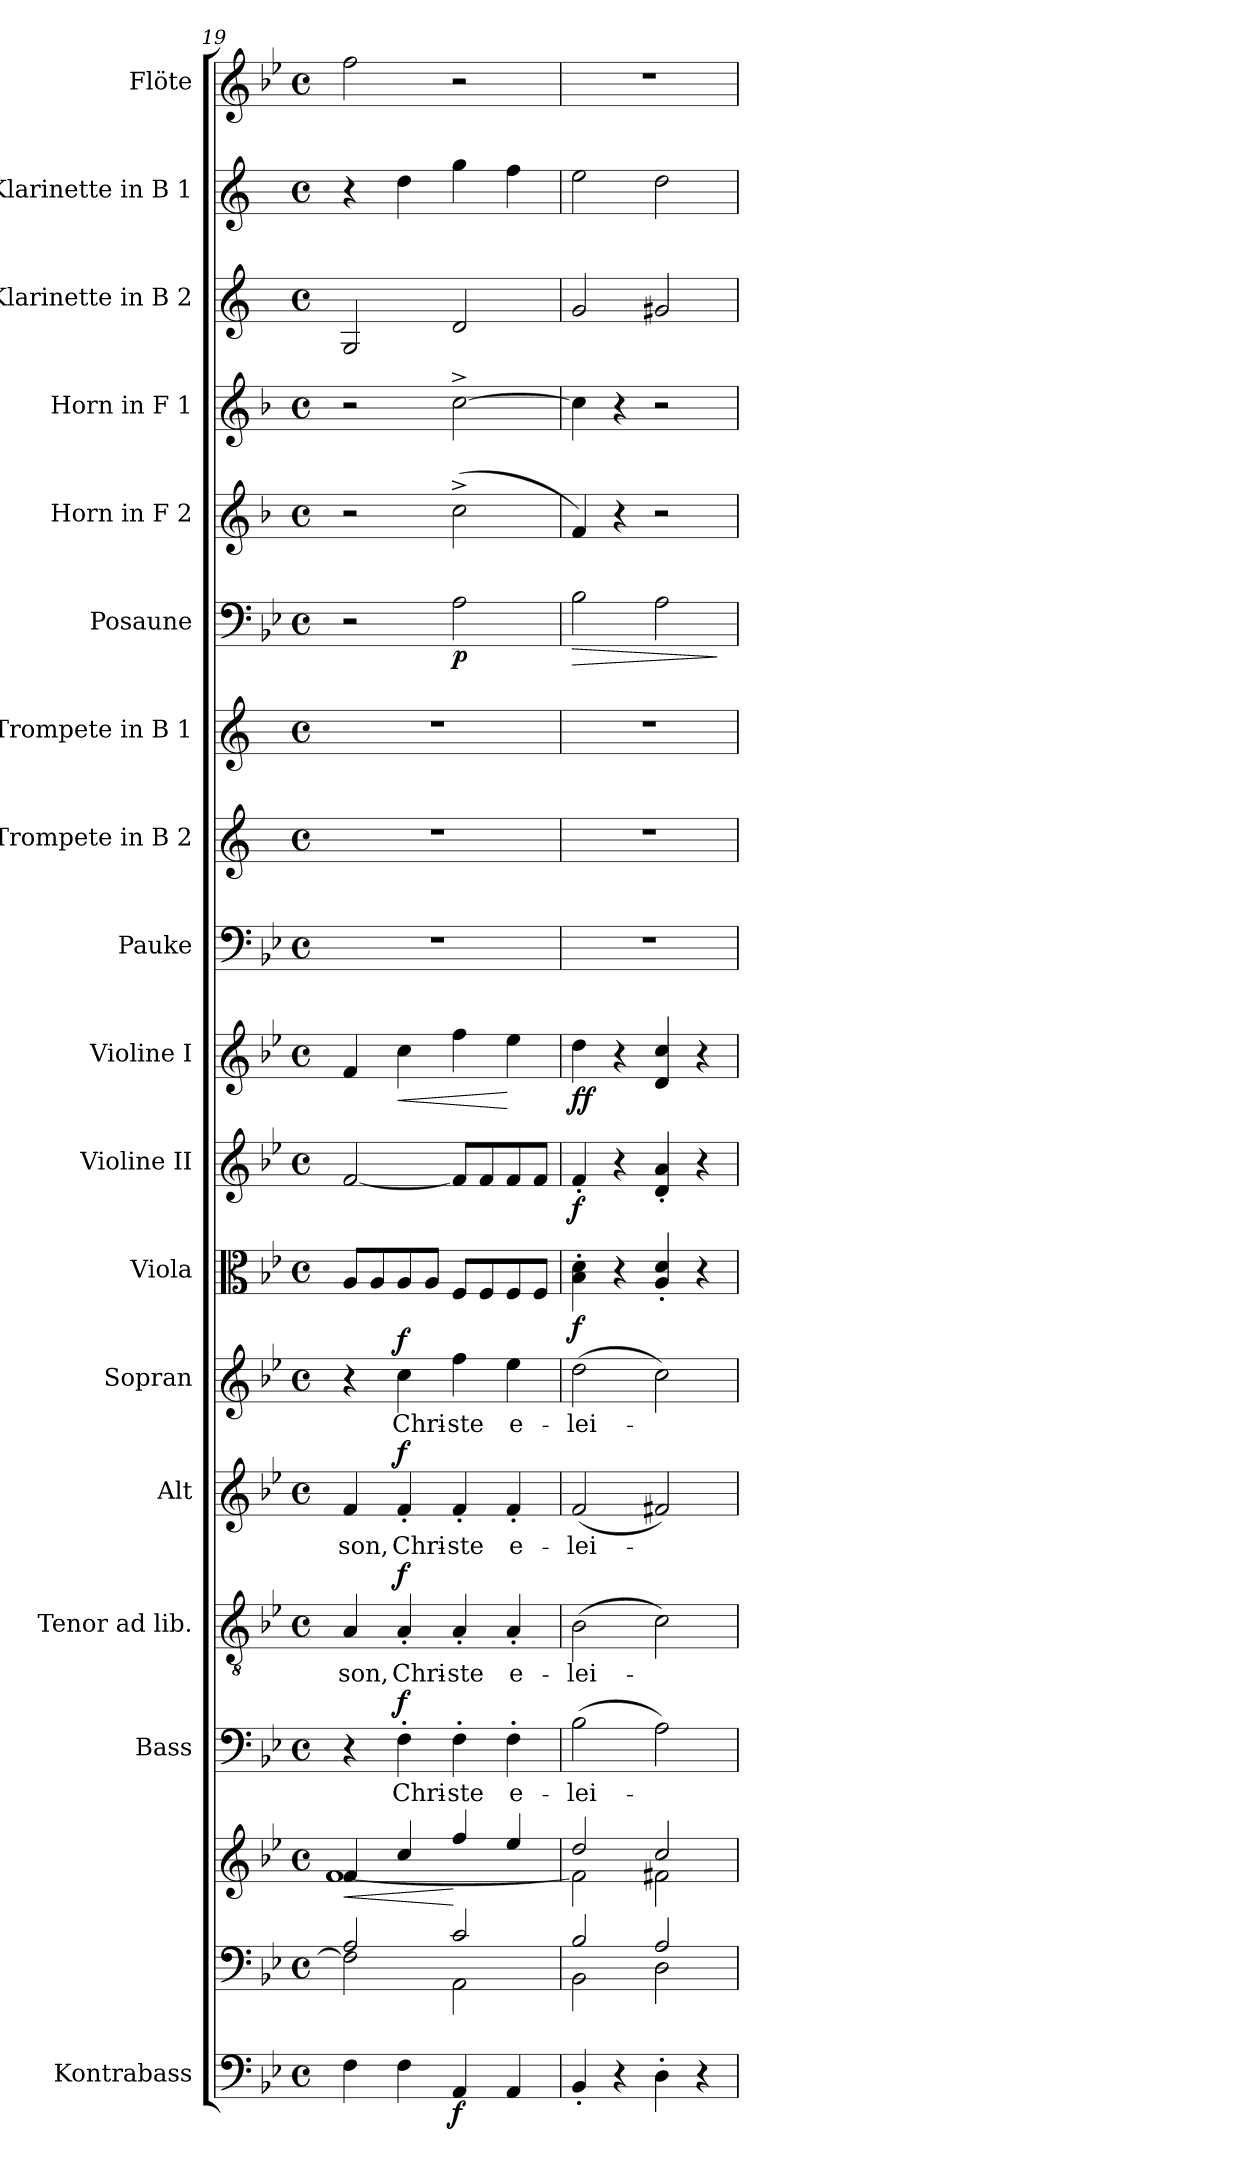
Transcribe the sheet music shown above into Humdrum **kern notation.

**kern	**dynam	**kern	**kern	**dynam	**kern	**text	**dynam	**kern	**text	**dynam	**kern	**text	**dynam	**kern	**text	**dynam	**kern	**dynam	**kern	**dynam	**kern	**dynam	**kern	**kern	**kern	**kern	**dynam	**kern	**kern	**kern	**kern	**kern
*part18	*part18	*part17	*part17	*part17	*part16	*part16	*part16	*part15	*part15	*part15	*part14	*part14	*part14	*part13	*part13	*part13	*part12	*part12	*part11	*part11	*part10	*part10	*part9	*part8	*part7	*part6	*part6	*part5	*part4	*part3	*part2	*part1
*staff19	*staff19	*staff18	*staff17	*staff17/18	*staff16	*staff16	*staff16	*staff15	*staff15	*staff15	*staff14	*staff14	*staff14	*staff13	*staff13	*staff13	*staff12	*staff12	*staff11	*staff11	*staff10	*staff10	*staff9	*staff8	*staff7	*staff6	*staff6	*staff5	*staff4	*staff3	*staff2	*staff1
*I"Kontrabass	*	*	*	*	*I"Bass	*	*	*I"Tenor ad lib.	*	*	*I"Alt	*	*	*I"Sopran	*	*	*I"Viola	*	*I"Violine II	*	*I"Violine I	*	*I"Pauke	*I"Trompete in B 2	*I"Trompete in B 1	*I"Posaune	*	*I"Horn in F 2	*I"Horn in F 1	*I"Klarinette in B 2	*I"Klarinette in B 1	*I"Flöte
*I'Kb.	*	*	*	*	*I'B	*	*	*I'T	*	*	*I'A	*	*	*I'S	*	*	*I'Vla.	*	*I'Vl. II	*	*I'Vl. I	*	*I'Pk.	*	*	*I'Pos.	*	*I'Hrn. 2	*I'Hrn. 1	*	*	*I'Fl.
*clefF4	*	*clefF4	*clefG2	*	*clefF4	*	*	*clefGv2	*	*	*clefG2	*	*	*clefG2	*	*	*clefC3	*	*clefG2	*	*clefG2	*	*clefF4	*clefG2	*clefG2	*clefF4	*	*clefG2	*clefG2	*clefG2	*clefG2	*clefG2
*ITrd7c12	*	*	*	*	*	*	*	*	*	*	*	*	*	*	*	*	*	*	*	*	*	*	*	*ITrd1c2	*ITrd1c2	*	*	*ITrd4c7	*ITrd4c7	*ITrd1c2	*ITrd1c2	*
*k[b-e-]	*	*k[b-e-]	*k[b-e-]	*	*k[b-e-]	*	*	*k[b-e-]	*	*	*k[b-e-]	*	*	*k[b-e-]	*	*	*k[b-e-]	*	*k[b-e-]	*	*k[b-e-]	*	*k[b-e-]	*k[b-e-]	*k[b-e-]	*k[b-e-]	*	*k[b-e-]	*k[b-e-]	*k[b-e-]	*k[b-e-]	*k[b-e-]
*B-:	*	*B-:	*B-:	*	*B-:	*	*	*B-:	*	*	*B-:	*	*	*B-:	*	*	*B-:	*	*B-:	*	*B-:	*	*B-:	*B-:	*B-:	*B-:	*	*B-:	*B-:	*B-:	*B-:	*B-:
*M4/4	*	*M4/4	*M4/4	*	*M4/4	*	*	*M4/4	*	*	*M4/4	*	*	*M4/4	*	*	*M4/4	*	*M4/4	*	*M4/4	*	*M4/4	*M4/4	*M4/4	*M4/4	*	*M4/4	*M4/4	*M4/4	*M4/4	*M4/4
*met(c)	*	*met(c)	*met(c)	*	*met(c)	*	*	*met(c)	*	*	*met(c)	*	*	*met(c)	*	*	*met(c)	*	*met(c)	*	*met(c)	*	*met(c)	*met(c)	*met(c)	*met(c)	*	*met(c)	*met(c)	*met(c)	*met(c)	*met(c)
=19	=19	=19	=19	=19	=19	=19	=19	=19	=19	=19	=19	=19	=19	=19	=19	=19	=19	=19	=19	=19	=19	=19	=19	=19	=19	=19	=19	=19	=19	=19	=19	=19
*	*	*^	*	*	*	*	*	*	*	*	*	*	*	*	*	*	*	*	*	*	*	*	*	*	*	*	*	*	*	*	*	*
!	!	!	!	!	!LO:HP:b	!	!	!	!	!LO:LY:b	!	!	!LO:LY:b	!	!	!	!	!	!	!	!	!	!	!	!	!	!	!	!	!	!	!	!
*	*	*	*	*^	*	*	*	*	*	*	*	*	*	*	*	*	*	*	*	*	*	*	*	*	*	*	*	*	*	*	*	*	*
4FF\	.	2A/	2F\]	4f/	[<1f	<	4r	.	.	4A/	-son,	.	4f/	-son,	.	4r	.	.	8A/L	.	[2f/	.	4f/	.	1r	1r	1r	2r	.	2r	2r	2F/	4r	2ff\
.	.	.	.	.	.	.	.	.	.	.	.	.	.	.	.	.	.	.	8A/	.	.	.	.	.	.	.	.	.	.	.	.	.	.	.
!	!	!	!	!	!	!	!	!LO:LY:b	!LO:DY:a	!	!LO:LY:b	!LO:DY:a	!	!LO:LY:b	!LO:DY:a	!	!LO:LY:b	!LO:DY:a	!	!	!	!	!	!LO:HP:b	!	!	!	!	!	!	!	!	!	!
4FF\	.	.	.	4cc/	.	.	4F'>\	Chri-	f	4A'</	Chri-	f	4f'</	Chri-	f	4cc\	Chri-	f	8A/	.	.	.	4cc\	<	.	.	.	.	.	.	.	.	4cc\	.
.	.	.	.	.	.	.	.	.	.	.	.	.	.	.	.	.	.	.	8A/J	.	.	.	.	.	.	.	.	.	.	.	.	.	.	.
!	!LO:DY:b	!	!	!	!	!	!	!LO:LY:b	!	!	!LO:LY:b	!	!	!LO:LY:b	!	!	!LO:LY:b	!	!	!	!	!	!	!	!	!	!	!	!LO:DY:b	!	!	!	!	!
4AAA/	f	2c/	2AA\	4ff/	.	[	4F'>\	-ste	.	4A'</	-ste	.	4f'</	-ste	.	4ff\	-ste	.	8F/L	.	8f/L]	.	4ff\	.	.	.	.	2A\	p	(>2f^>\	[2f^>\	2c/	4ff\	2r
.	.	.	.	.	.	.	.	.	.	.	.	.	.	.	.	.	.	.	8F/	.	8f/	.	.	.	.	.	.	.	.	.	.	.	.	.
!	!	!	!	!	!	!	!	!LO:LY:b	!	!	!LO:LY:b	!	!	!LO:LY:b	!	!	!LO:LY:b	!	!	!	!	!	!	!	!	!	!	!	!	!	!	!	!	!
4AAA/	.	.	.	4ee-/	.	.	4F'>\	e-	.	4A'</	e-	.	4f'</	e-	.	4ee-\	e-	.	8F/	.	8f/	.	4ee-\	[	.	.	.	.	.	.	.	.	4ee-\	.
.	.	.	.	.	.	.	.	.	.	.	.	.	.	.	.	.	.	.	8F/J	.	8f/J	.	.	.	.	.	.	.	.	.	.	.	.	.
=20	=20	=20	=20	=20	=20	=20	=20	=20	=20	=20	=20	=20	=20	=20	=20	=20	=20	=20	=20	=20	=20	=20	=20	=20	=20	=20	=20	=20	=20	=20	=20	=20	=20	=20
!	!	!	!	!	!	!	!	!LO:LY:b	!	!	!LO:LY:b	!	!	!LO:LY:b	!	!	!LO:LY:b	!	!	!LO:DY:b	!	!LO:DY:b	!	!LO:DY:b	!	!	!	!	!LO:HP:b	!	!	!	!	!
4BBB-'</	.	2B-/	2BB-\	2dd/	2f\]	.	(>2B-\	-lei-	.	(>2B-\	-lei-	.	(<2f/	-lei-	.	(>2dd\	-lei-	.	4B-\'> 4d\'>	f	4f'</	f	4dd\	ff	1r	1r	1r	2B-\	>	4B-/)	4f\]	2f/	2dd\	1r
4r	.	.	.	.	.	.	.	.	.	.	.	.	.	.	.	.	.	.	4r	.	4r	.	4r	.	.	.	.	.	.	4r	4r	.	.	.
4DD'>\	.	2A/	2D\	2cc/	2f#X\	.	2A\)	.	.	2c\)	.	.	2f#X/)	.	.	2cc\)	.	.	4A/'< 4d/'<	.	4d/'< 4a/'<	.	4d/ 4cc/	.	.	.	.	2A\	.	2r	2r	2f#X/	2cc\	.
4r	.	.	.	.	.	.	.	.	.	.	.	.	.	.	.	.	.	.	4r	.	4r	.	4r	.	.	.	.	.	.	.	.	.	.	.
*	*	*v	*v	*	*	*	*	*	*	*	*	*	*	*	*	*	*	*	*	*	*	*	*	*	*	*	*	*	*	*	*	*	*	*
*	*	*	*v	*v	*	*	*	*	*	*	*	*	*	*	*	*	*	*	*	*	*	*	*	*	*	*	*	*	*	*	*	*	*
.	.	.	.	.	.	.	.	.	.	.	.	.	.	.	.	.	.	.	.	.	.	.	.	.	.	.	]	.	.	.	.	.
=	=	=	=	=	=	=	=	=	=	=	=	=	=	=	=	=	=	=	=	=	=	=	=	=	=	=	=	=	=	=	=	=
*-	*-	*-	*-	*-	*-	*-	*-	*-	*-	*-	*-	*-	*-	*-	*-	*-	*-	*-	*-	*-	*-	*-	*-	*-	*-	*-	*-	*-	*-	*-	*-	*-
